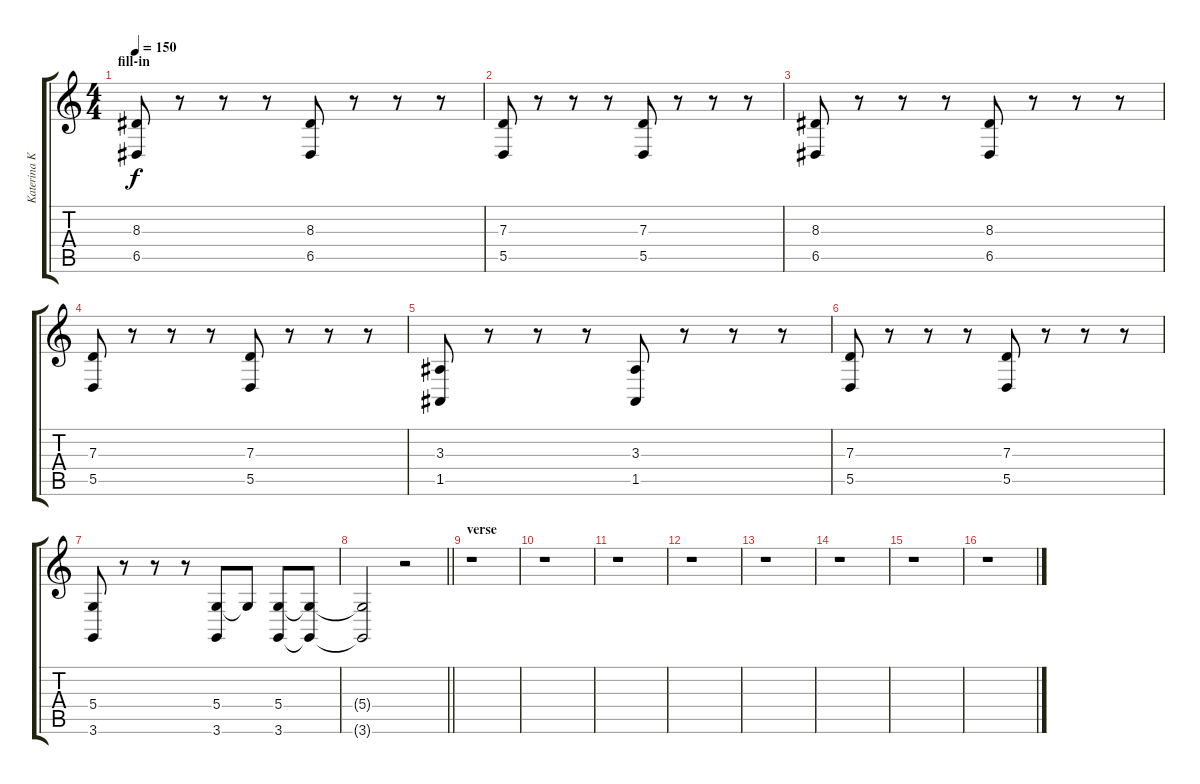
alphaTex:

\track ("Katerina Kotelnikova " "Katerina K") {instrument stringensemble1}
\staff {score tabs}
\tuning (E4 B3 G3 D3 A2 E2) {hide}
\ts (4 4)
\section ("" "fill-in")
\tempo 150
\clef g2
\ks c
(8.3 6.5).8{dy f} r.8 r.8 r.8 (8.3 6.5).8 r.8 r.8 r.8 |
(7.3 5.5).8 r.8 r.8 r.8 (7.3 5.5).8 r.8 r.8 r.8 |
(8.3 6.5).8 r.8 r.8 r.8 (8.3 6.5).8 r.8 r.8 r.8 |
(7.3 5.5).8 r.8 r.8 r.8 (7.3 5.5).8 r.8 r.8 r.8 |
(3.3 1.5).8 r.8 r.8 r.8 (3.3 1.5).8 r.8 r.8 r.8 |
(7.3 5.5).8 r.8 r.8 r.8 (7.3 5.5).8 r.8 r.8 r.8 |
(5.4 3.6).8 r.8 r.8 r.8 (5.4 3.6).8 5.4{t}.8 (5.4 3.6).8 (5.4{t} 3.6{t}).8 |
\barLineRight lightlight
(5.4{t} 3.6{t}).2 r.2 |
\section ("" "verse")
r.1 |
r.1 |
r.1 |
r.1 |
r.1 |
r.1 |
r.1 |
r.1
